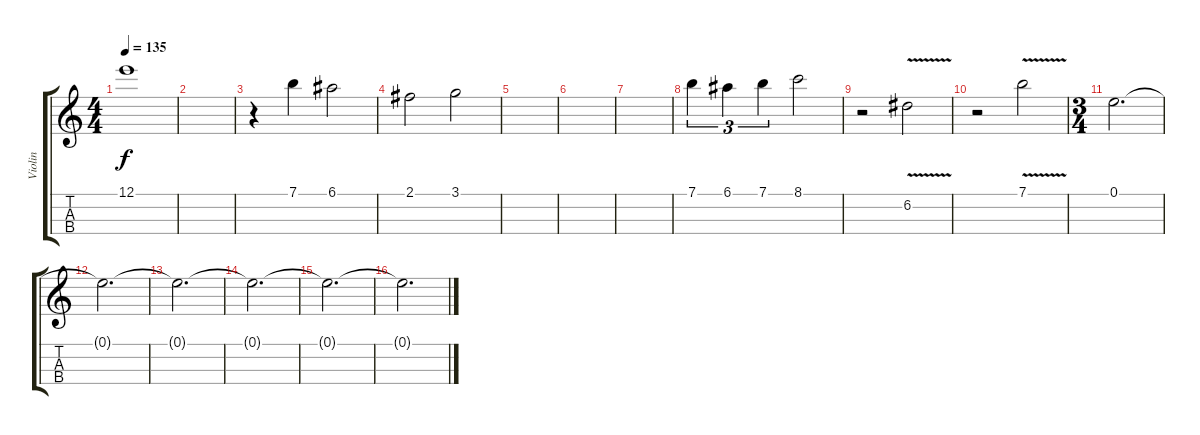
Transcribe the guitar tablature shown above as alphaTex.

\track ("Violin" "Violin") {instrument violin}
\staff {score tabs}
\tuning (E5 A4 D4 G3) {hide}
\ts (4 4)
\tempo 135
\clef g2
\ks c
12.1.1{dy f} |
|
r.4 7.1.4 6.1.2 |
2.1.2 3.1.2 |
|
|
|
7.1.4{tu (3 2)} 6.1.4{tu (3 2)} 7.1.4{tu (3 2)} 8.1.2 |
r.2 6.2{v}.2 |
r.2 7.1{v}.2 |
\ts (3 4)
0.1.2{d} |
0.1{t}.2{d} |
0.1{t}.2{d} |
0.1{t}.2{d} |
0.1{t}.2{d} |
0.1{t}.2{d}
